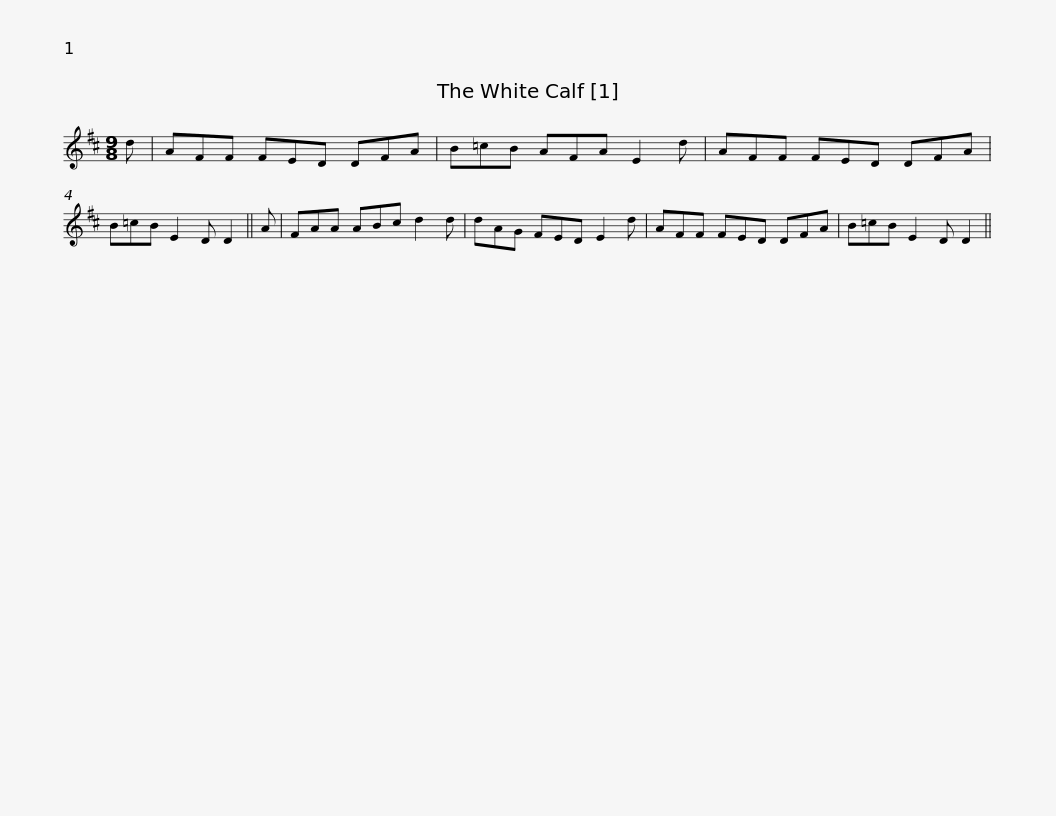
X:1
L:1/8
M:9/8
I:linebreak $
K:D
V:1 treble
V:1
 d | AFF FED DFA | B=cB AFA E2 d | AFF FED DFA | B=cB E2 D D2 || %5
 A |$ FAA ABc d2 d | dAG FED E2 d | AFF FED DFA | B=cB E2 D D2 || %10
